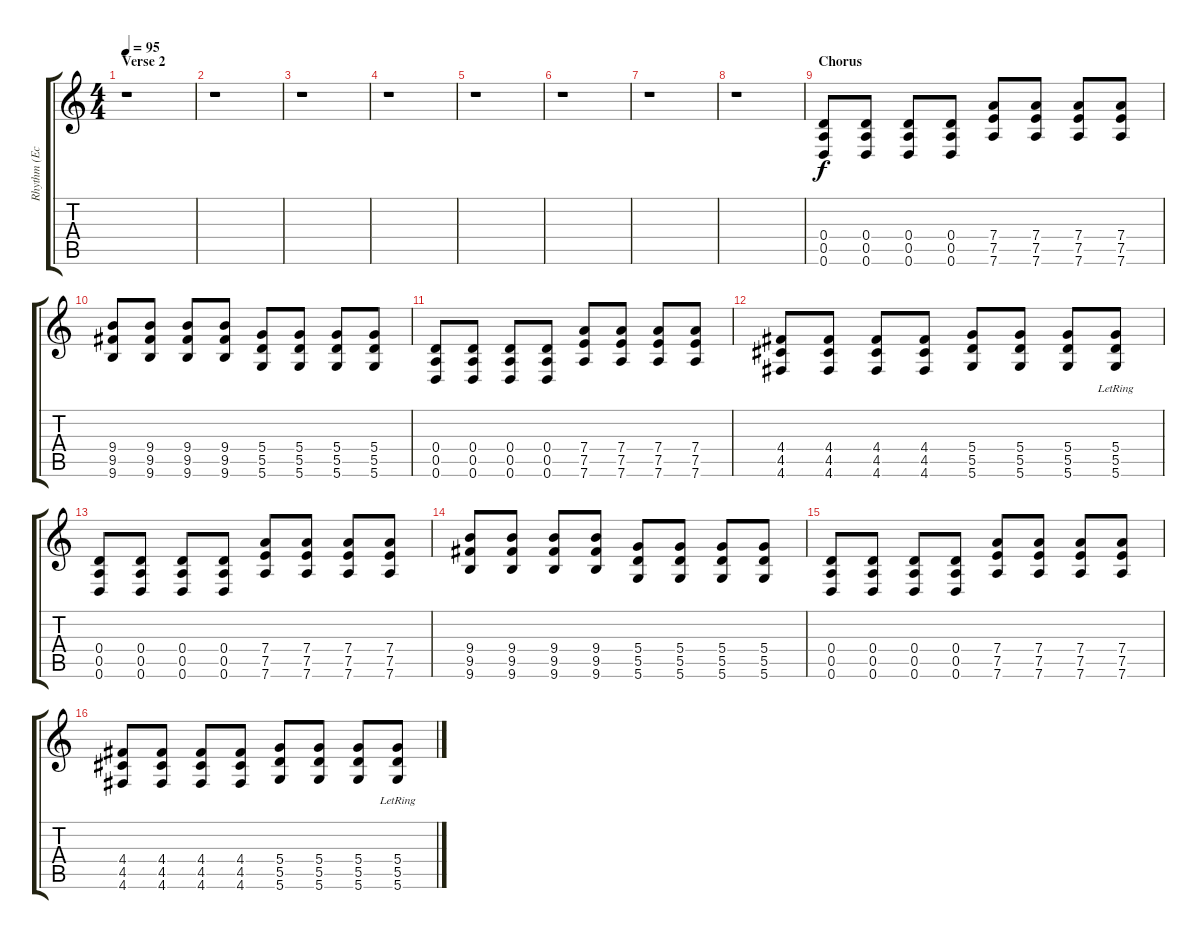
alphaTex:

\track ("Rhythm (Echo)" "Rhythm (Ec") {instrument distortionguitar}
\staff {score tabs}
\tuning (E4 B3 G3 D3 A2 D2) {hide}
\ts (4 4)
\section ("" "Verse 2")
\tempo 95
\clef g2
\ks c
r.1{dy f} |
r.1 |
r.1 |
r.1 |
r.1 |
r.1 |
r.1 |
r.1 |
\section ("" "Chorus")
(0.4 0.5 0.6).8{volume 16} (0.4 0.5 0.6).8 (0.4 0.5 0.6).8 (0.4 0.5 0.6).8 (7.4 7.5 7.6).8 (7.4 7.5 7.6).8 (7.4 7.5 7.6).8 (7.4 7.5 7.6).8 |
(9.4 9.5 9.6).8 (9.4 9.5 9.6).8 (9.4 9.5 9.6).8 (9.4 9.5 9.6).8 (5.4 5.5 5.6).8 (5.4 5.5 5.6).8 (5.4 5.5 5.6).8 (5.4 5.5 5.6).8 |
(0.4 0.5 0.6).8 (0.4 0.5 0.6).8 (0.4 0.5 0.6).8 (0.4 0.5 0.6).8 (7.4 7.5 7.6).8 (7.4 7.5 7.6).8 (7.4 7.5 7.6).8 (7.4 7.5 7.6).8 |
(4.4 4.5 4.6).8 (4.4 4.5 4.6).8 (4.4 4.5 4.6).8 (4.4 4.5 4.6).8 (5.4 5.5 5.6).8 (5.4 5.5 5.6).8 (5.4 5.5 5.6).8 (5.4{lr} 5.5 5.6).8 |
(0.4 0.5 0.6).8{volume 16} (0.4 0.5 0.6).8 (0.4 0.5 0.6).8 (0.4 0.5 0.6).8 (7.4 7.5 7.6).8 (7.4 7.5 7.6).8 (7.4 7.5 7.6).8 (7.4 7.5 7.6).8 |
(9.4 9.5 9.6).8 (9.4 9.5 9.6).8 (9.4 9.5 9.6).8 (9.4 9.5 9.6).8 (5.4 5.5 5.6).8 (5.4 5.5 5.6).8 (5.4 5.5 5.6).8 (5.4 5.5 5.6).8 |
(0.4 0.5 0.6).8 (0.4 0.5 0.6).8 (0.4 0.5 0.6).8 (0.4 0.5 0.6).8 (7.4 7.5 7.6).8 (7.4 7.5 7.6).8 (7.4 7.5 7.6).8 (7.4 7.5 7.6).8 |
(4.4 4.5 4.6).8 (4.4 4.5 4.6).8 (4.4 4.5 4.6).8 (4.4 4.5 4.6).8 (5.4 5.5 5.6).8 (5.4 5.5 5.6).8 (5.4 5.5 5.6).8 (5.4{lr} 5.5 5.6).8
